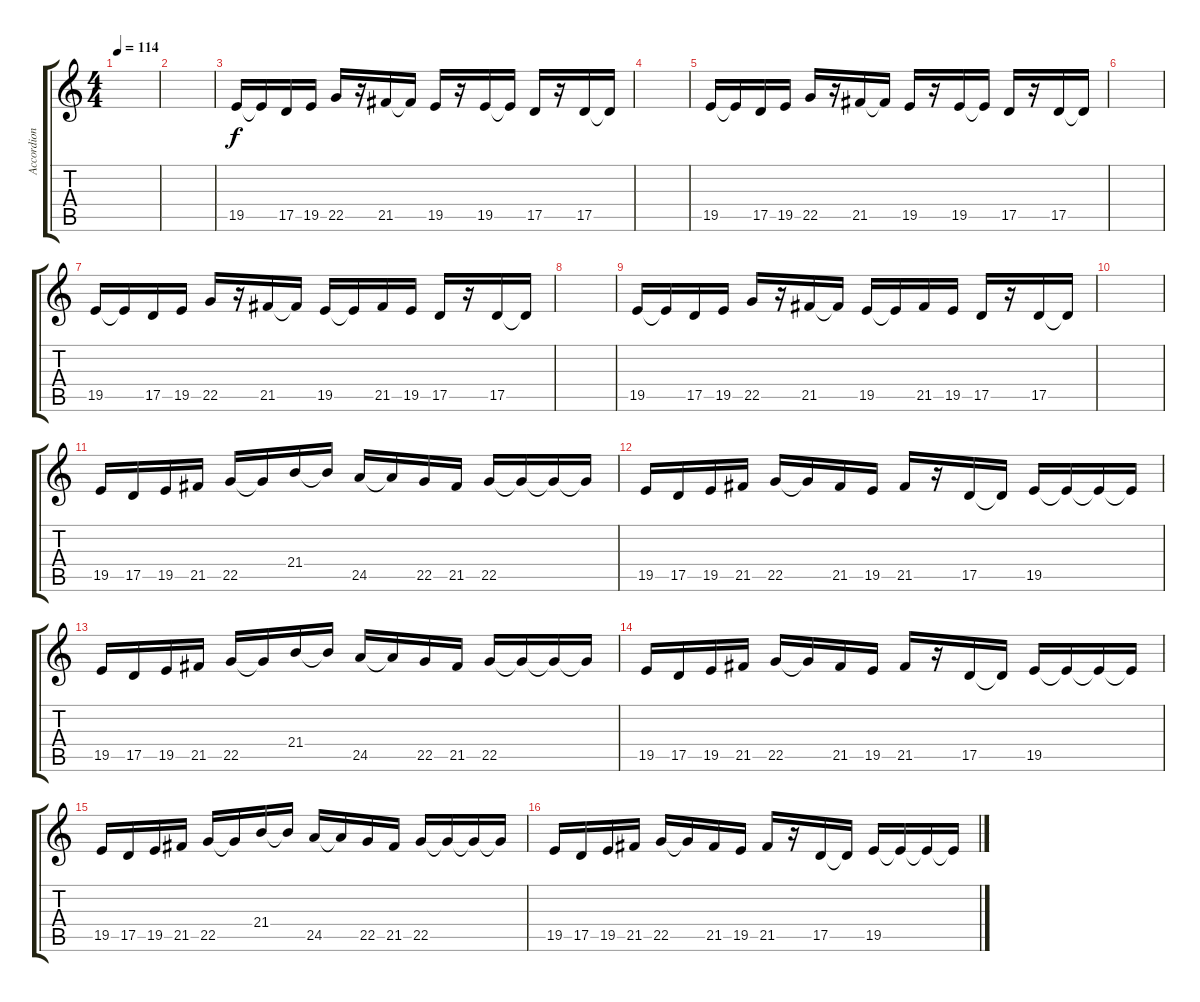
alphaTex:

\track ("Accordion" "Accordion") {instrument accordion}
\staff {score tabs}
\tuning (E4 B3 G3 D3 A2 E2) {hide}
\ts (4 4)
\tempo 114
\clef g2
\ks c
|
|
19.5.16 19.5{t}.16 17.5.16 19.5.16 22.5.16 r.16 21.5.16 21.5{t}.16 19.5.16 r.16 19.5.16 19.5{t}.16 17.5.16 r.16 17.5.16 17.5{t}.16 |
|
19.5.16 19.5{t}.16 17.5.16 19.5.16 22.5.16 r.16 21.5.16 21.5{t}.16 19.5.16 r.16 19.5.16 19.5{t}.16 17.5.16 r.16 17.5.16 17.5{t}.16 |
|
19.5.16 19.5{t}.16 17.5.16 19.5.16 22.5.16 r.16 21.5.16 21.5{t}.16 19.5.16 19.5{t}.16 21.5.16 19.5.16 17.5.16 r.16 17.5.16 17.5{t}.16 |
|
19.5.16 19.5{t}.16 17.5.16 19.5.16 22.5.16 r.16 21.5.16 21.5{t}.16 19.5.16 19.5{t}.16 21.5.16 19.5.16 17.5.16 r.16 17.5.16 17.5{t}.16 |
|
19.5.16 17.5.16 19.5.16 21.5.16 22.5.16 22.5{t}.16 21.4.16 21.4{t}.16 24.5.16 24.5{t}.16 22.5.16 21.5.16 22.5.16 22.5{t}.16 22.5{t}.16 22.5{t}.16 |
19.5.16 17.5.16 19.5.16 21.5.16 22.5.16 22.5{t}.16 21.5.16 19.5.16 21.5.16 r.16 17.5.16 17.5{t}.16 19.5.16 19.5{t}.16 19.5{t}.16 19.5{t}.16 |
19.5.16 17.5.16 19.5.16 21.5.16 22.5.16 22.5{t}.16 21.4.16 21.4{t}.16 24.5.16 24.5{t}.16 22.5.16 21.5.16 22.5.16 22.5{t}.16 22.5{t}.16 22.5{t}.16 |
19.5.16 17.5.16 19.5.16 21.5.16 22.5.16 22.5{t}.16 21.5.16 19.5.16 21.5.16 r.16 17.5.16 17.5{t}.16 19.5.16 19.5{t}.16 19.5{t}.16 19.5{t}.16 |
19.5.16 17.5.16 19.5.16 21.5.16 22.5.16 22.5{t}.16 21.4.16 21.4{t}.16 24.5.16 24.5{t}.16 22.5.16 21.5.16 22.5.16 22.5{t}.16 22.5{t}.16 22.5{t}.16 |
19.5.16 17.5.16 19.5.16 21.5.16 22.5.16 22.5{t}.16 21.5.16 19.5.16 21.5.16 r.16 17.5.16 17.5{t}.16 19.5.16 19.5{t}.16 19.5{t}.16 19.5{t}.16
